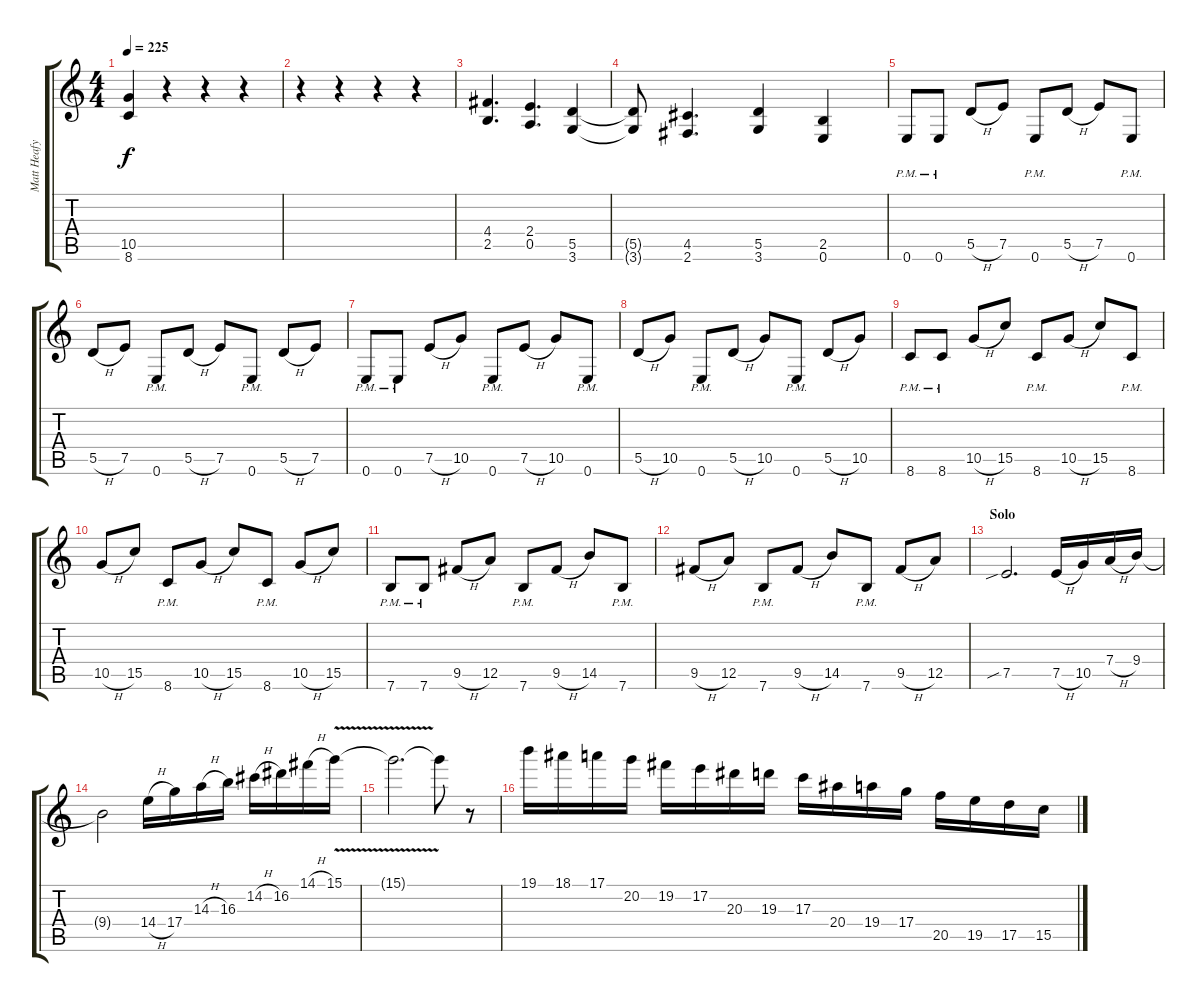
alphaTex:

\track ("Matt Heafy Gtr. 2" "Matt Heafy") {instrument distortionguitar}
\staff {score tabs}
\tuning (E4 B3 G3 D3 A2 E2) {hide}
\ts (4 4)
\tempo 225
\clef g2
\ks c
(10.5 8.6).4{dy f} r.4 r.4 r.4 |
r.4 r.4 r.4 r.4 |
(4.4 2.5).4{d} (2.4 0.5).4{d} (5.5 3.6).4 |
(5.5{t} 3.6{t}).8 (4.5 2.6).4{d} (5.5 3.6).4 (2.5 0.6).4 |
0.6{pm}.8 0.6{pm}.8 5.5{h}.8 7.5.8 0.6{pm}.8 5.5{h}.8 7.5.8 0.6{pm}.8 |
5.5{h}.8 7.5.8 0.6{pm}.8 5.5{h}.8 7.5.8 0.6{pm}.8 5.5{h}.8 7.5.8 |
0.6{pm}.8 0.6{pm}.8 7.5{h}.8 10.5.8 0.6{pm}.8 7.5{h}.8 10.5.8 0.6{pm}.8 |
5.5{h}.8 10.5.8 0.6{pm}.8 5.5{h}.8 10.5.8 0.6{pm}.8 5.5{h}.8 10.5.8 |
8.6{pm}.8 8.6{pm}.8 10.5{h}.8 15.5.8 8.6{pm}.8 10.5{h}.8 15.5.8 8.6{pm}.8 |
10.5{h}.8 15.5.8 8.6{pm}.8 10.5{h}.8 15.5.8 8.6{pm}.8 10.5{h}.8 15.5.8 |
7.6{pm}.8 7.6{pm}.8 9.5{h}.8 12.5.8 7.6{pm}.8 9.5{h}.8 14.5.8 7.6{pm}.8 |
9.5{h}.8 12.5.8 7.6{pm}.8 9.5{h}.8 14.5.8 7.6{pm}.8 9.5{h}.8 12.5.8 |
\section ("" "Solo")
7.5{sib}.2{d balance 8} 7.5{h}.16 10.5.16 7.4{h}.16 9.4.16 |
9.4{t}.2 14.4{h}.16 17.4.16 14.3{h}.16 16.3.16 14.2{h}.16 16.2.16 14.1{h}.16 15.1{v}.16 |
15.1{t}.2{d} 15.1{t}.8 r.8 |
19.1.16 18.1.16 17.1.16 20.2.16 19.2.16 17.2.16 20.3.16 19.3.16 17.3.16 20.4.16 19.4.16 17.4.16 20.5.16 19.5.16 17.5.16 15.5.16
